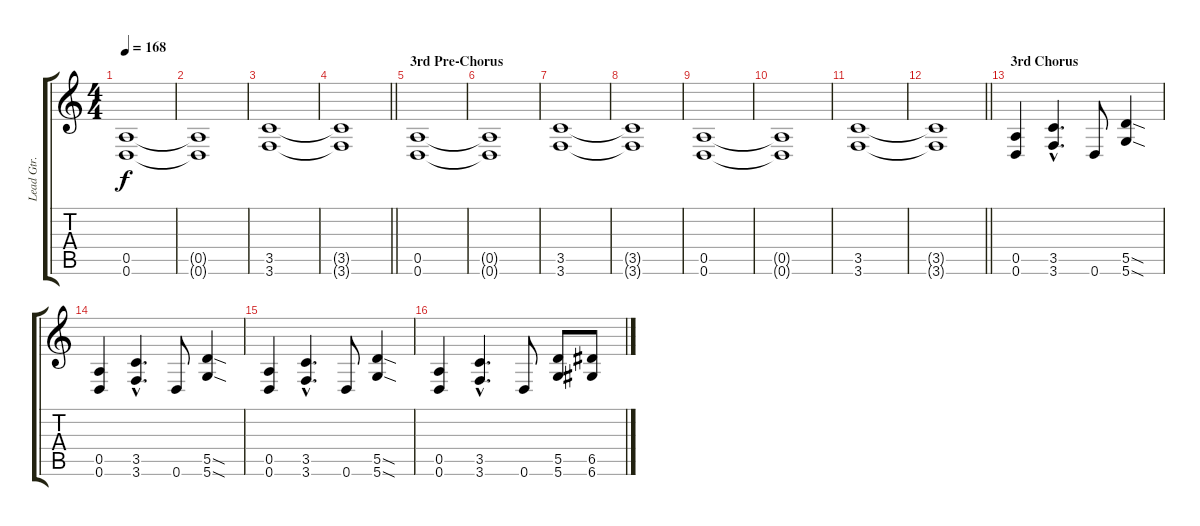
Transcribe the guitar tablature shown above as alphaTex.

\track ("Lead Gtr. (T. Kielinen)" "Lead Gtr. ") {instrument distortionguitar}
\staff {score tabs}
\tuning (E4 B3 G3 D3 A2 D2) {hide}
\ts (4 4)
\tempo 168
\clef g2
\ks c
(0.5 0.6).1{dy f} |
(0.5{t} 0.6{t}).1 |
(3.5 3.6).1 |
\barLineRight lightlight
(3.5{t} 3.6{t}).1 |
\section ("" "3rd Pre-Chorus")
(0.5 0.6).1 |
(0.5{t} 0.6{t}).1 |
(3.5 3.6).1 |
(3.5{t} 3.6{t}).1 |
(0.5 0.6).1 |
(0.5{t} 0.6{t}).1 |
(3.5 3.6).1 |
\barLineRight lightlight
(3.5{t} 3.6{t}).1 |
\section ("" "3rd Chorus")
(0.5 0.6).4 (3.5{hac} 3.6{hac}).4{d} 0.6.8 (5.5{sod} 5.6{sod}).4 |
(0.5 0.6).4 (3.5{hac} 3.6{hac}).4{d} 0.6.8 (5.5{sod} 5.6{sod}).4 |
(0.5 0.6).4 (3.5{hac} 3.6{hac}).4{d} 0.6.8 (5.5{sod} 5.6{sod}).4 |
(0.5 0.6).4 (3.5{hac} 3.6{hac}).4{d} 0.6.8 (5.5 5.6).8 (6.5 6.6).8
